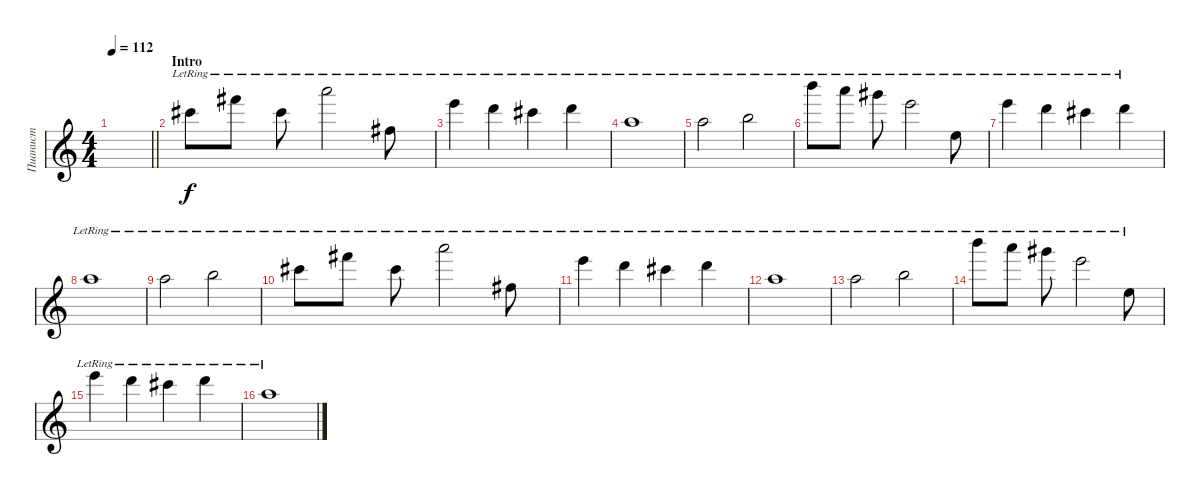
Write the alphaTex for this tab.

\track ("Пианист" "Пианист") {instrument electricpiano1}
\staff {score}
\tuning (E6 B5 G5 D5 A4 D4) {hide}
\ts (4 4)
\tempo 112
\clef g2
\barLineRight lightlight
\ks c
|
\section ("" "Intro")
11.4{lr}.8 11.3{lr}.8 11.4{lr}.8 14.3{lr}.2 9.5{lr}.8 |
14.4{lr}.4 12.4{lr}.4 11.4{lr}.4 12.4{lr}.4 |
12.5{lr}.1 |
12.5{lr}.2 14.5{lr}.2 |
12.2{lr}.8 14.3{lr}.8 13.3{lr}.8 14.4{lr}.2 14.6{lr}.8 |
14.4{lr}.4 12.4{lr}.4 11.4{lr}.4 12.4{lr}.4 |
12.5{lr}.1 |
12.5{lr}.2 14.5{lr}.2 |
11.4{lr}.8 11.3{lr}.8 11.4{lr}.8 14.3{lr}.2 9.5{lr}.8 |
14.4{lr}.4 12.4{lr}.4 11.4{lr}.4 12.4{lr}.4 |
12.5{lr}.1 |
12.5{lr}.2 14.5{lr}.2 |
12.2{lr}.8 14.3{lr}.8 13.3{lr}.8 14.4{lr}.2 14.6{lr}.8 |
14.4{lr}.4 12.4{lr}.4 11.4{lr}.4 12.4{lr}.4 |
12.5{lr}.1
